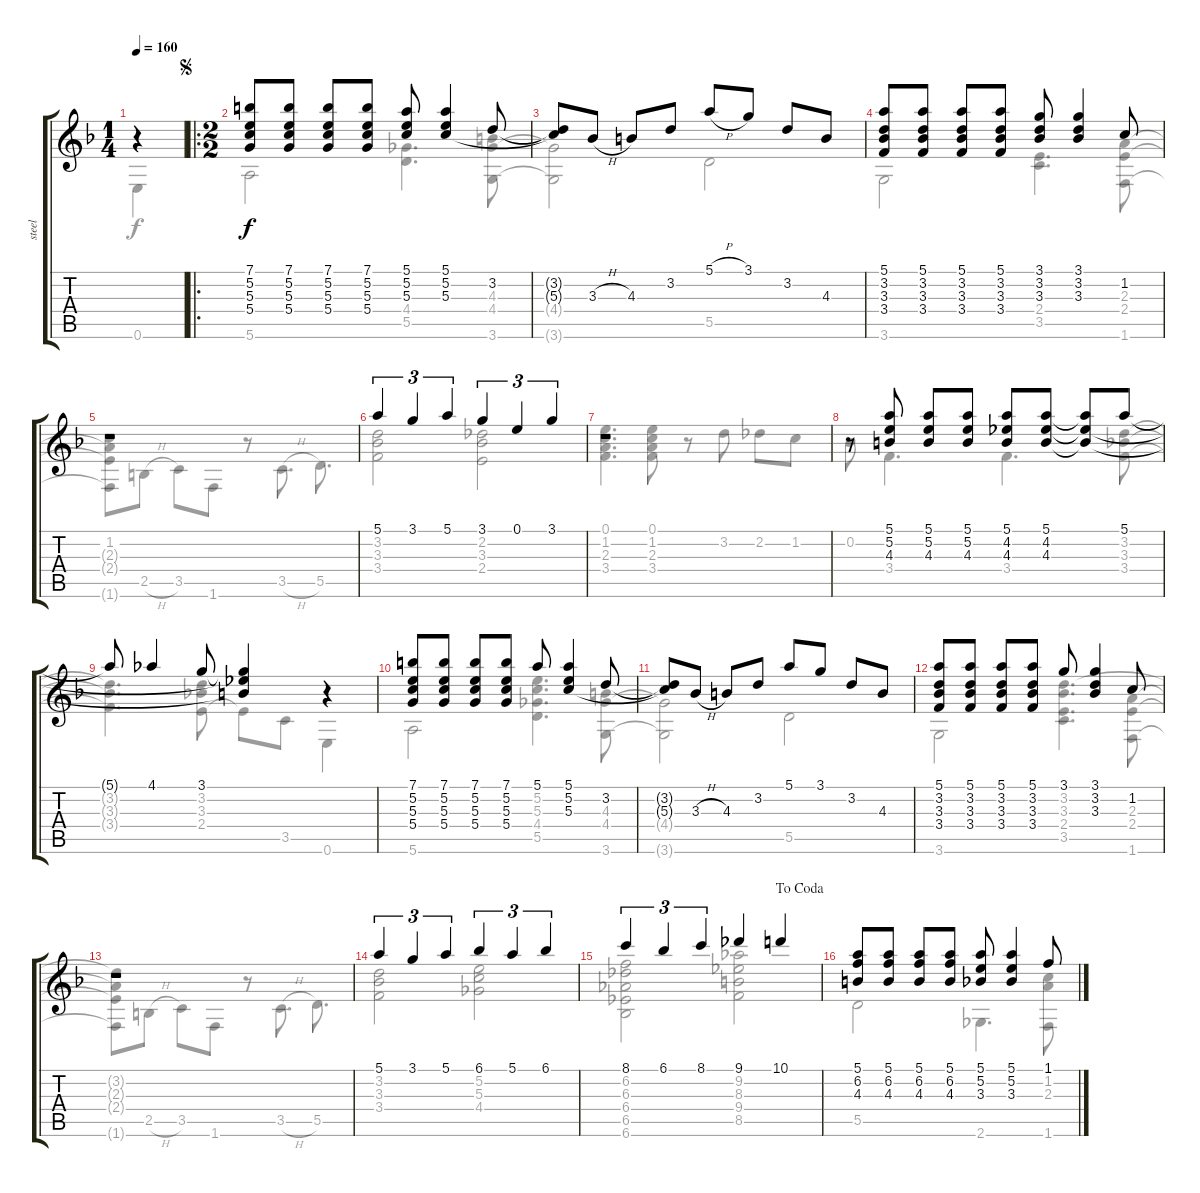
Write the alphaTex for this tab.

\track ("steel" "steel") {instrument acousticguitarsteel}
\staff {score tabs}
\tuning (E4 B3 G3 D3 A2 E2) {hide}
\voice
\ts (1 4)
\tempo 160
\clef g2
\ks f
r.4{dy f instrument acousticguitarsteel} |
\ro
\ts (2 2)
\jump segno
(7.1 5.2 5.3 5.4).8 (7.1 5.2 5.3 5.4).8 (7.1 5.2 5.3 5.4).8 (7.1 5.2 5.3 5.4).8 (5.1 5.2 5.3).8 (5.1 5.2 5.3).4 3.2.8 |
(3.2{t} 5.3{t}).8 3.3{h}.8 4.3.8 3.2.8 5.1{h}.8 3.1.8 3.2.8 4.3.8 |
(5.1 3.2 3.3 3.4).8 (5.1 3.2 3.3 3.4).8 (5.1 3.2 3.3 3.4).8 (5.1 3.2 3.3 3.4).8 (3.1 3.2 3.3).8 (3.1 3.2 3.3).4 1.2.8 |
r.1 |
5.1.4{tu (3 2)} 3.1.4{tu (3 2)} 5.1.4{tu (3 2)} 3.1.4{tu (3 2)} 0.1.4{tu (3 2)} 3.1.4{tu (3 2)} |
r.1 |
r.8 (5.1 5.2 4.3).8 (5.1 5.2 4.3).8 (5.1 5.2 4.3).8 (5.1 4.2 4.3).8 (5.1 4.2 4.3).8 (5.1{t} 4.2{t} 4.3{t}).8 5.1.8 |
5.1{t}.8 4.1.4 3.1.8 (3.1{t} 4.2{t} 4.3{t}).4 r.4 |
(7.1 5.2 5.3 5.4).8 (7.1 5.2 5.3 5.4).8 (7.1 5.2 5.3 5.4).8 (7.1 5.2 5.3 5.4).8 5.1.8 (5.1 5.2 5.3).4 3.2.8 |
(3.2{t} 5.3{t}).8 3.3{h}.8 4.3.8 3.2.8 5.1.8 3.1.8 3.2.8 4.3.8 |
(5.1 3.2 3.3 3.4).8 (5.1 3.2 3.3 3.4).8 (5.1 3.2 3.3 3.4).8 (5.1 3.2 3.3 3.4).8 3.1.8 (3.1 3.2 3.3).4 1.2.8 |
r.1 |
5.1.4{tu (3 2)} 3.1.4{tu (3 2)} 5.1.4{tu (3 2)} 6.1.4{tu (3 2)} 5.1.4{tu (3 2)} 6.1.4{tu (3 2)} |
\jump dacoda
8.1.4{tu (3 2)} 6.1.4{tu (3 2)} 8.1.4{tu (3 2)} 9.1.4 10.1.4 |
(5.1 6.2 4.3).8 (5.1 6.2 4.3).8 (5.1 6.2 4.3).8 (5.1 6.2 4.3).8 (5.1 5.2 3.3).8 (5.1 5.2 3.3).4 1.1.8
\voice
\clef g2
\ottava regular
\simile none
\ks f
0.6.4{dy f} |
5.6.2 (4.4 5.5).4{d} (4.3 4.4 3.6).8 |
(4.4{t} 3.6{t}).2 5.5.2 |
3.6.2 (2.4 3.5).4{d} (2.3 2.4 1.6).8 |
(1.2 2.3{t} 2.4{t} 1.6{t}).8 2.5{h}.8 3.5.8 1.6.8 r.8 3.5{h}.8{d} 5.5.8{d} |
(3.2 3.3 3.4).2 (2.2 3.3 2.4).2 |
(0.1 1.2 2.3 3.4).4{d} (0.1 1.2 2.3 3.4).8 r.8 3.2.8 2.2.8 1.2.8 |
0.2.8 3.4.4{d} 3.4.4{d} (3.2 3.3 3.4).8 |
(3.2{t} 3.3{t} 3.4{t}).4{d} (3.2 3.3 2.4).8 2.4{t}.8 3.5.8 0.6.4 |
5.6.2 (5.2 5.3 4.4 5.5).4{d} (4.3 4.4 3.6).8 |
(4.4{t} 3.6{t}).2 5.5.2 |
3.6.2 (3.2 3.3 2.4 3.5).4{d} (2.3 2.4 1.6).8 |
(3.2{t} 2.3{t} 2.4{t} 1.6{t}).8 2.5{h}.8 3.5.8 1.6.8 r.8 3.5{h}.8{d} 5.5.8{d} |
(3.2 3.3 3.4).2 (5.2 5.3 4.4).2 |
(6.2 6.3 6.4 6.5 6.6).2 (9.2 8.3 9.4 8.5).2 |
5.5.2 2.6.4{d} (1.2 2.3 1.6).8
